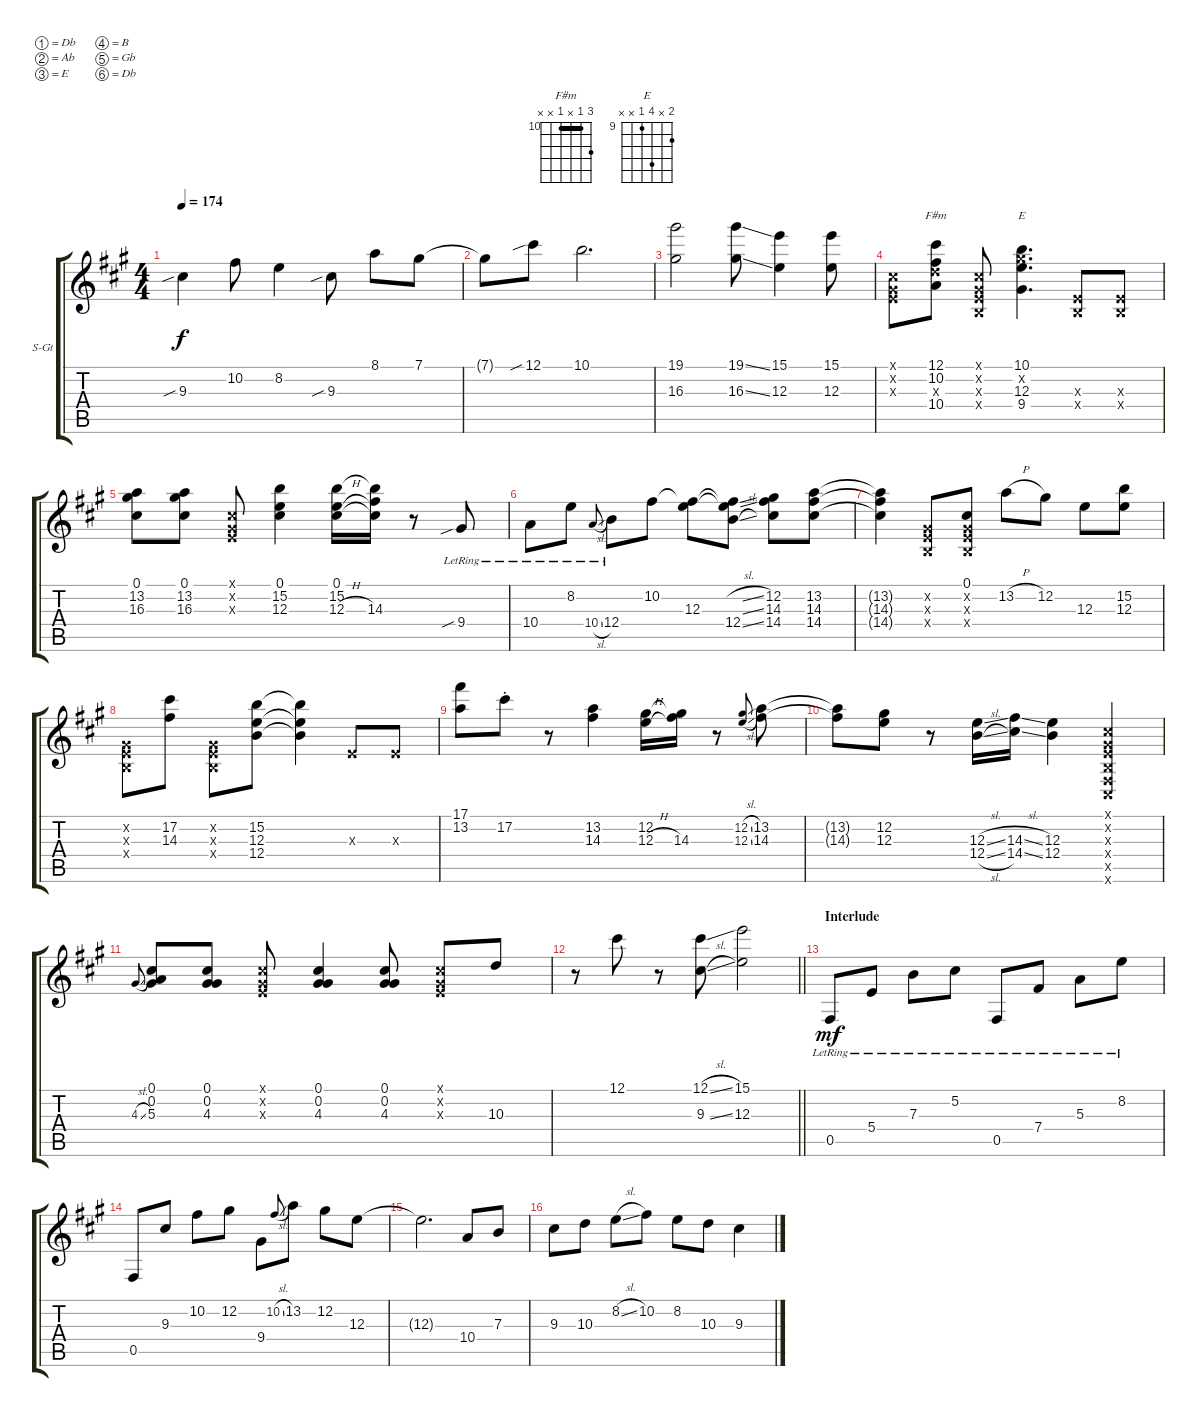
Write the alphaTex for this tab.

\bracketExtendMode groupsimilarinstruments
\firstSystemTrackNameOrientation horizontal
\otherSystemsTrackNameOrientation horizontal
\track ("Acoustic Guitar 1" "S-Gt") {instrument acousticguitarsteel}
\staff {score tabs}
\tuning (Db4 Ab3 E3 B2 Gb2 Db2)
\chord ("F#m" 12 10 x 10 x x) {firstfret 10 showfingering false barre 10}
\chord ("E" 10 x 12 9 x x) {firstfret 9 showfingering false}
\ts (4 4)
\tempo 174
\clef g2
\ks a
9.3{sib}.4{dy f} 10.2.8 8.2.4 9.3{sib}.8 8.1.8 7.1.8 |
7.1{t}.8 12.1{sib}.8 10.1.2{d} |
(19.1 16.3).2 (19.1{ss} 16.3{ss}).8 (15.1 12.3).4 (15.1 12.3).8 |
(0.1{x} 0.2{x} 0.3{x}).8 (12.1 10.2 10.3{x} 10.4).8{ch "F#m"} (0.1{x} 0.2{x} 0.3{x} 0.4{x}).8 (10.1 12.2{x} 12.3 9.4).4{d ch "E"} (0.3{x} 0.4{x}).8 (0.3{x} 0.4{x}).8 |
(0.1 13.2 16.3).8 (0.1 13.2 16.3).8 (0.1{x} 0.2{x} 0.3{x}).8 (0.1 15.2 12.3).4 (0.1 15.2 12.3{h}).16 (0.1{t} 15.2{t} 14.3).16 r.8 9.4{sib lr}.8 |
10.4{lr}.8 8.2{lr}.8 10.4{sl lr}.8{gr onbeat} 12.4{lr}.8 10.2.8 (12.3 10.2{t}).8 (10.2{sl t} 12.3{sl t} 12.4{sl}).8 (12.2 14.3 14.4).8 (13.2 14.3 14.4).8 |
(13.2{t} 14.3{t} 14.4{t}).4 (0.2{x} 0.3{x} 0.4{x}).8 (0.1 0.2{x} 0.3{x} 0.4{x}).8 13.2{h}.8 12.2.8 12.3.8 (15.2 12.3).8 |
(0.2{x} 0.3{x} 0.4{x}).8 (17.2 14.3).8 (0.2{x} 0.3{x} 0.4{x}).8 (15.2 12.3 12.4).8 (15.2{t} 12.3{t} 12.4{t}).4 0.3{x}.8 0.3{x}.8 |
(17.1 13.2).8 17.2{st}.8 r.8 (13.2 14.3).4 (12.2 12.3{h}).16 (12.2{t} 14.3).16 r.8 (12.2{sl} 12.3{sl}).8{gr onbeat} (13.2 14.3).8 |
(13.2{t} 14.3{t}).8 (12.2 12.3).8 r.8 (12.3{sl} 12.4{sl}).16 (14.3{sl} 14.4{ss}).16 (12.3 12.4).4 (0.1{x} 0.2{x} 0.3{x} 0.4{x} 0.5{x} 0.6{x}).4 |
4.3{sl}.8{gr onbeat} (0.1 0.2 5.3).8 (0.1 0.2 4.3).8 (0.1{x} 0.2{x} 0.3{x}).8 (0.1 0.2 4.3).4 (0.1 0.2 4.3).8 (0.1{x} 0.2{x} 0.3{x}).8 10.3.8 |
\barLineRight lightlight
r.8 12.1.8 r.8 (12.1{sl} 9.3{sl}).8 (15.1 12.3).2 |
\section ("" "Interlude")
0.5{lr}.8{dy mf} 5.4{lr}.8 7.3{lr}.8 5.2{lr}.8 0.5{lr}.8 7.4{lr}.8 5.3{lr}.8 8.2{lr}.8 |
0.5.8 9.3.8 10.2.8 12.2.8 9.4.8 10.2{sl}.8{gr onbeat} 13.2.8 12.2.8 12.3.8 |
12.3{t}.2{d} 10.4.8 7.3.8 |
9.3.8 10.3.8 8.2{sl}.8 10.2.8 8.2.8 10.3.8 9.3.4
